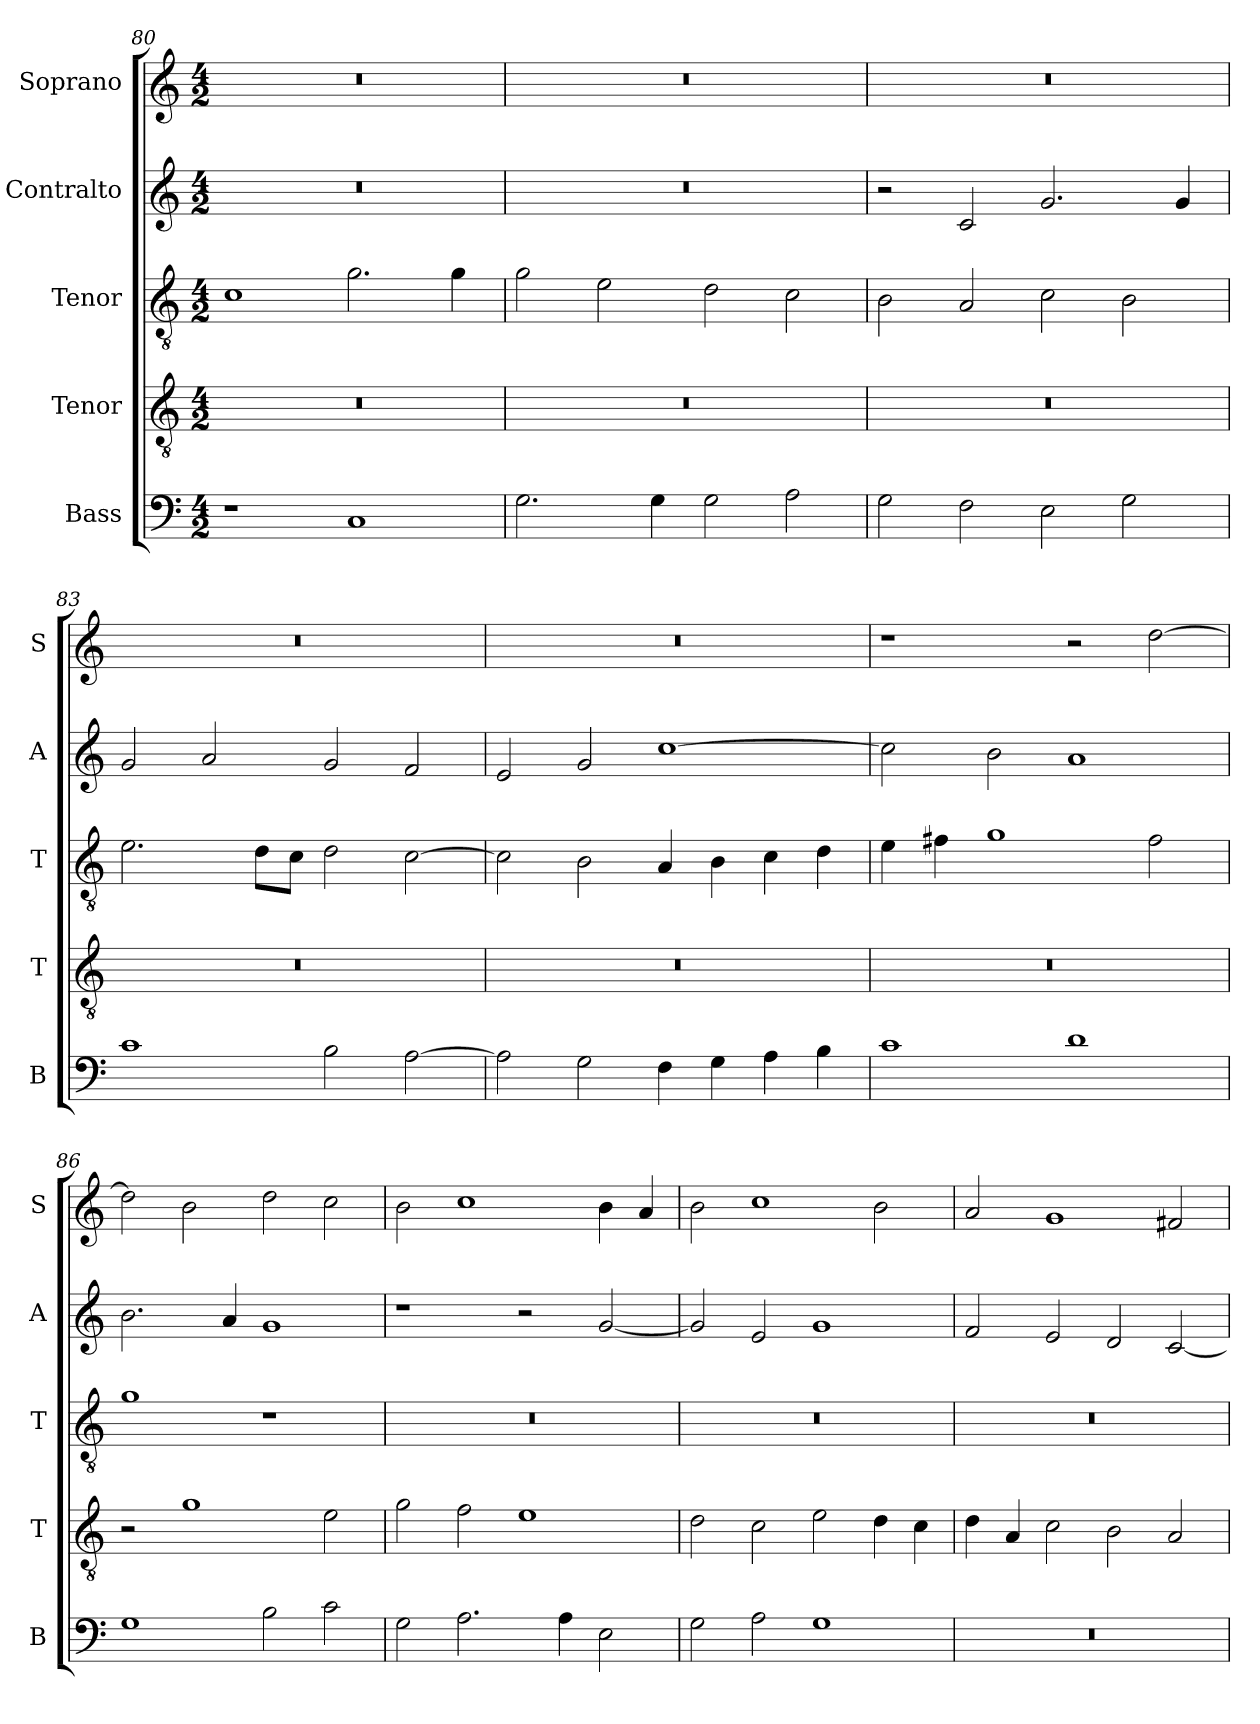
**kern	**kern	**kern	**kern	**kern
*part5	*part4	*part3	*part2	*part1
*staff5	*staff4	*staff3	*staff2	*staff1
*I"Bass	*I"Tenor	*I"Tenor	*I"Contralto	*I"Soprano
*I'B	*I'T	*I'T	*I'A	*I'S
*clefF4	*clefGv2	*clefGv2	*clefG2	*clefG2
*k[]	*k[]	*k[]	*k[]	*k[]
*G:mix	*G:mix	*G:mix	*G:mix	*G:mix
*M4/2	*M4/2	*M4/2	*M4/2	*M4/2
=80	=80	=80	=80	=80
1r	0r	1c	0r	0r
1C	.	2.g	.	.
.	.	4g	.	.
=81	=81	=81	=81	=81
2.G	0r	2g	0r	0r
.	.	2e	.	.
4G	.	.	.	.
2G	.	2d	.	.
2A	.	2c	.	.
=82	=82	=82	=82	=82
2G	0r	2B	2r	0r
2F	.	2A	2c	.
2E	.	2c	2.g	.
2G	.	2B	.	.
.	.	.	4g	.
=83	=83	=83	=83	=83
1c	0r	2.e	2g	0r
.	.	.	2a	.
.	.	8d\L	.	.
.	.	8c\J	.	.
2B	.	2d	2g	.
[2A	.	[2c	2f	.
=84	=84	=84	=84	=84
2A]	0r	2c]	2e	0r
2G	.	2B	2g	.
4F	.	4A	[1cc	.
4G	.	4B	.	.
4A	.	4c	.	.
4B	.	4d	.	.
=85	=85	=85	=85	=85
1c	0r	4e	2cc]	1r
.	.	4f#X	.	.
.	.	1g	2b	.
1d	.	.	1a	2r
.	.	2f#	.	[2dd
=86	=86	=86	=86	=86
1G	2r	1g	2.b	2dd]
.	1g	.	.	2b
.	.	.	4a	.
2B	.	1r	1g	2dd
2c	2e	.	.	2cc
=87	=87	=87	=87	=87
2G	2g	0r	1r	2b
2.A	2f	.	.	1cc
.	1e	.	2r	.
4A	.	.	.	.
2E	.	.	[2g	4b
.	.	.	.	4a
=88	=88	=88	=88	=88
2G	2d	0r	2g]	2b
2A	2c	.	2e	1cc
1G	2e	.	1g	.
.	4d	.	.	2b
.	4c	.	.	.
=89	=89	=89	=89	=89
0r	4d	0r	2f	2a
.	4A	.	.	.
.	2c	.	2e	1g
.	2B	.	2d	.
.	2A	.	[2c	2f#X
=	=	=	=	=
*-	*-	*-	*-	*-
